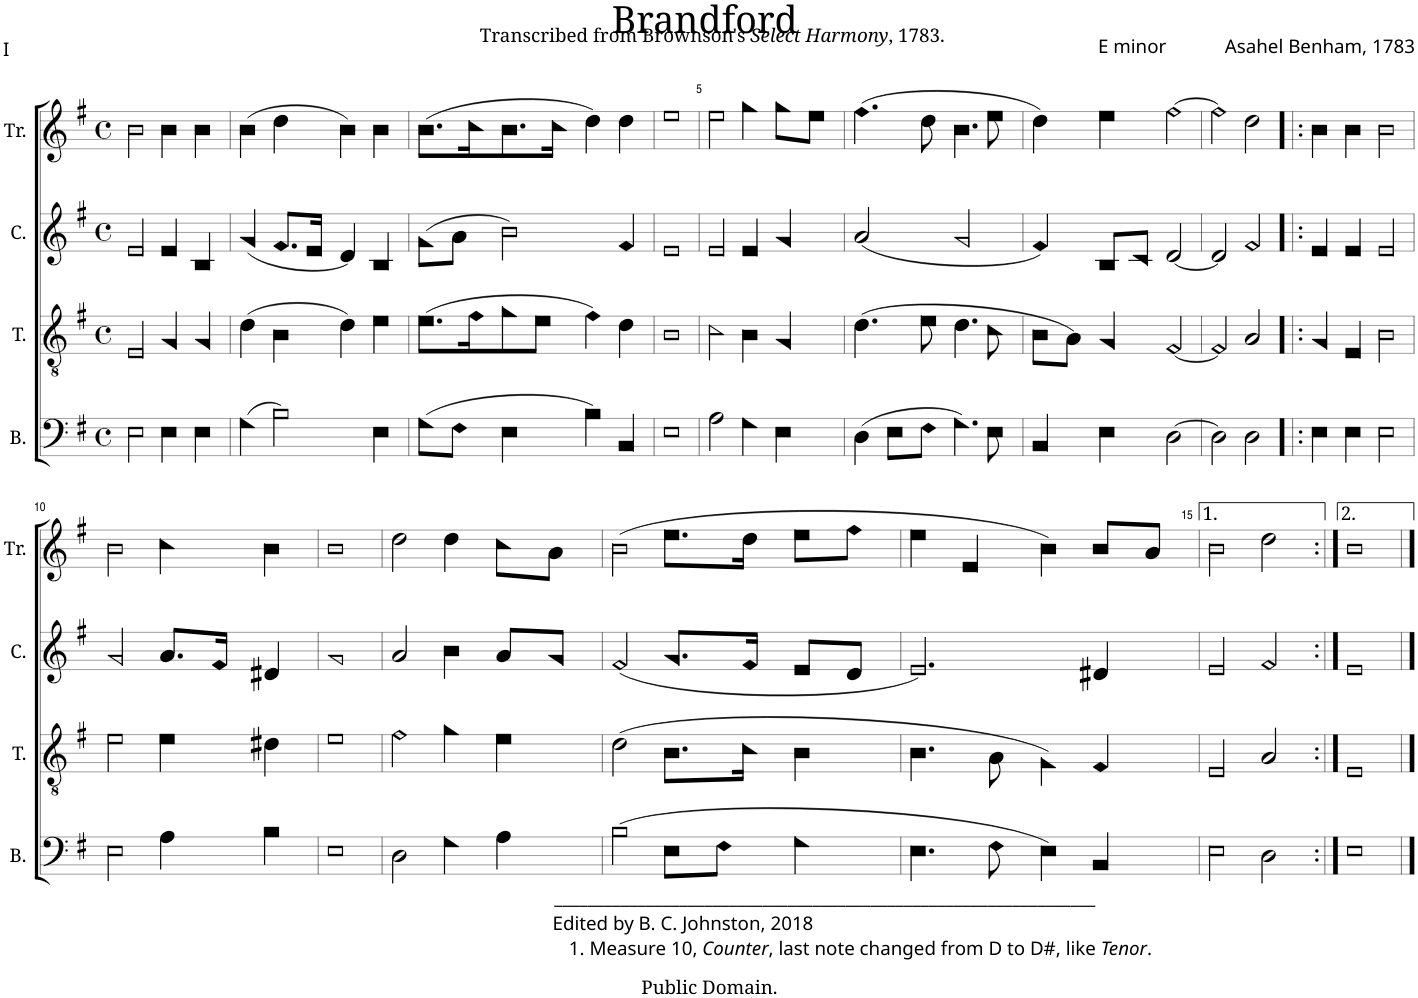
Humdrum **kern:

**kern	**kern	**kern	**kern
*part4	*part3	*part2	*part1
*staff4	*staff3	*staff2	*staff1
*I"B.	*I"T.	*I"C.	*I"Tr.
*I'B.	*I'T.	*I'C.	*I'Tr.
*clefF4	*clefGv2	*clefG2	*clefG2
*k[f#]	*k[f#]	*k[f#]	*k[f#]
*M4/4	*M4/4	*M4/4	*M4/4
*met(c)	*met(c)	*met(c)	*met(c)
=1	=1	=1	=1
2E!\	2E!/	2e!/	2b!\
4E!\	4G!/	4e!/	4b!\
4E!\	4G!/	4B!/	4b!\
=2	=2	=2	=2
(4G!\	(4d!\	(4g!/	(4b!\
2B!\)	4B!\	8.f#!/L	4dd!\
.	.	16e!/Jk	.
.	4d!\)	4d!/)	4b!\)
4E!\	4e!\	4B!/	4b!\
=3	=3	=3	=3
(8G!\L	(8.e!\L	(8g!\L	(8.b!\L
8F#!\J	.	8a!\J	.
.	16f#!\K	.	16cc!\K
4E!\	8g!\	2b!\)	8.b!\
.	8e!\J	.	.
.	.	.	16cc!\Jk
4B!\)	4f#!\)	.	4dd!\)
4BB!/	4d!\	4f#!/	4dd!\
=4	=4	=4	=4
1E!	1B!	1e!	1ee!
=5	=5	=5	=5
2A!\	2c!\	2e!/	2ee!\
4G!\	4B!\	4e!/	4gg!\
4E!\	4G!/	4g!/	8gg!\L
.	.	.	8ee!\J
=6	=6	=6	=6
(4D!\	(4.d!\	(2a!/	(4.ff#!\
8E!\L	.	.	.
8F#!\J	8e!\	.	8dd!\
4.G!\)	4.d!\	2g!/	4.b!\
8E!\	8c!\	.	8ee!\
=7	=7	=7	=7
4BB!/	8B!\L	4f#!/)	4dd!\)
.	8A!\J)	.	.
4E!\	4G!/	8B!/L	4ee!\
.	.	8c!/J	.
[2D!\	[2F#!/	[2d!/	[2ff#!\
=8	=8	=8	=8
2D!\]	2F#!/]	2d!/]	2ff#!\]
2D!\	2A!/	2f#!/	2dd!\
=9!|:	=9!|:	=9!|:	=9!|:
4E!\	4G!/	4e!/	4b!\
4E!\	4E!/	4e!/	4b!\
2E!\	2B!\	2e!/	2b!\
!!LO:LB:g=z
=10	=10	=10	=10
2E!\	2e!\	2g!/	2b!\
4A!\	4e!\	8.a!/L	4cc!\
.	.	16f#!/Jk	.
4B!\	4d#X!\	4d#X!/	4b!\
=11	=11	=11	=11
1E!	1e!	1g!	1b!
=12	=12	=12	=12
2D!\	2f#!\	2a!/	2dd!\
4G!\	4g!\	4b!\	4dd!\
4A!\	4e!\	8a!/L	8cc!\L
.	.	8g!/J	8a!\J
=13	=13	=13	=13
!LO:TX:b:t=_________________________________________________________________	!	!	!
!LO:TX:b:t=Edited by B. C. Johnston, 2018	!	!	!
!LO:TX:b:t=1. Measure 10,	!	!	!
!LO:TX:b:i:t=Counter	!	!	!
!LO:TX:b:t=, last note changed from D to D#, like	!	!	!
!LO:TX:b:i:t=Tenor	!	!	!
!LO:TX:b:t=.	!	!	!
(2B!\	(2d!\	(2f#!/	(2b!\
8E!\L	8.B!\L	8.g!/L	8.ee!\L
8F#!\J	.	.	.
.	16c!\Jk	16f#!/Jk	16dd!\Jk
4G!\	4B!\	8e!/L	8ee!\L
.	.	8d!/J	8ff#!\J
=14	=14	=14	=14
4.E!\	4.B!\	2.e!/)	4ee!\
.	.	.	4e!/
8F#!\	8A!\	.	.
4E!\)	4G!\)	.	4b!\)
4BB!/	4F#!/	4d#X!/	8b!/L
.	.	.	8a!/J
=15	=15	=15	=15
2E!\	2E!/	2e!/	2b!\
2D!\	2A!/	2f#!/	2dd!\
=16:|!	=16:|!	=16:|!	=16:|!
1E!	1E!	1e!	1b!
==	==	==	==
*-	*-	*-	*-
